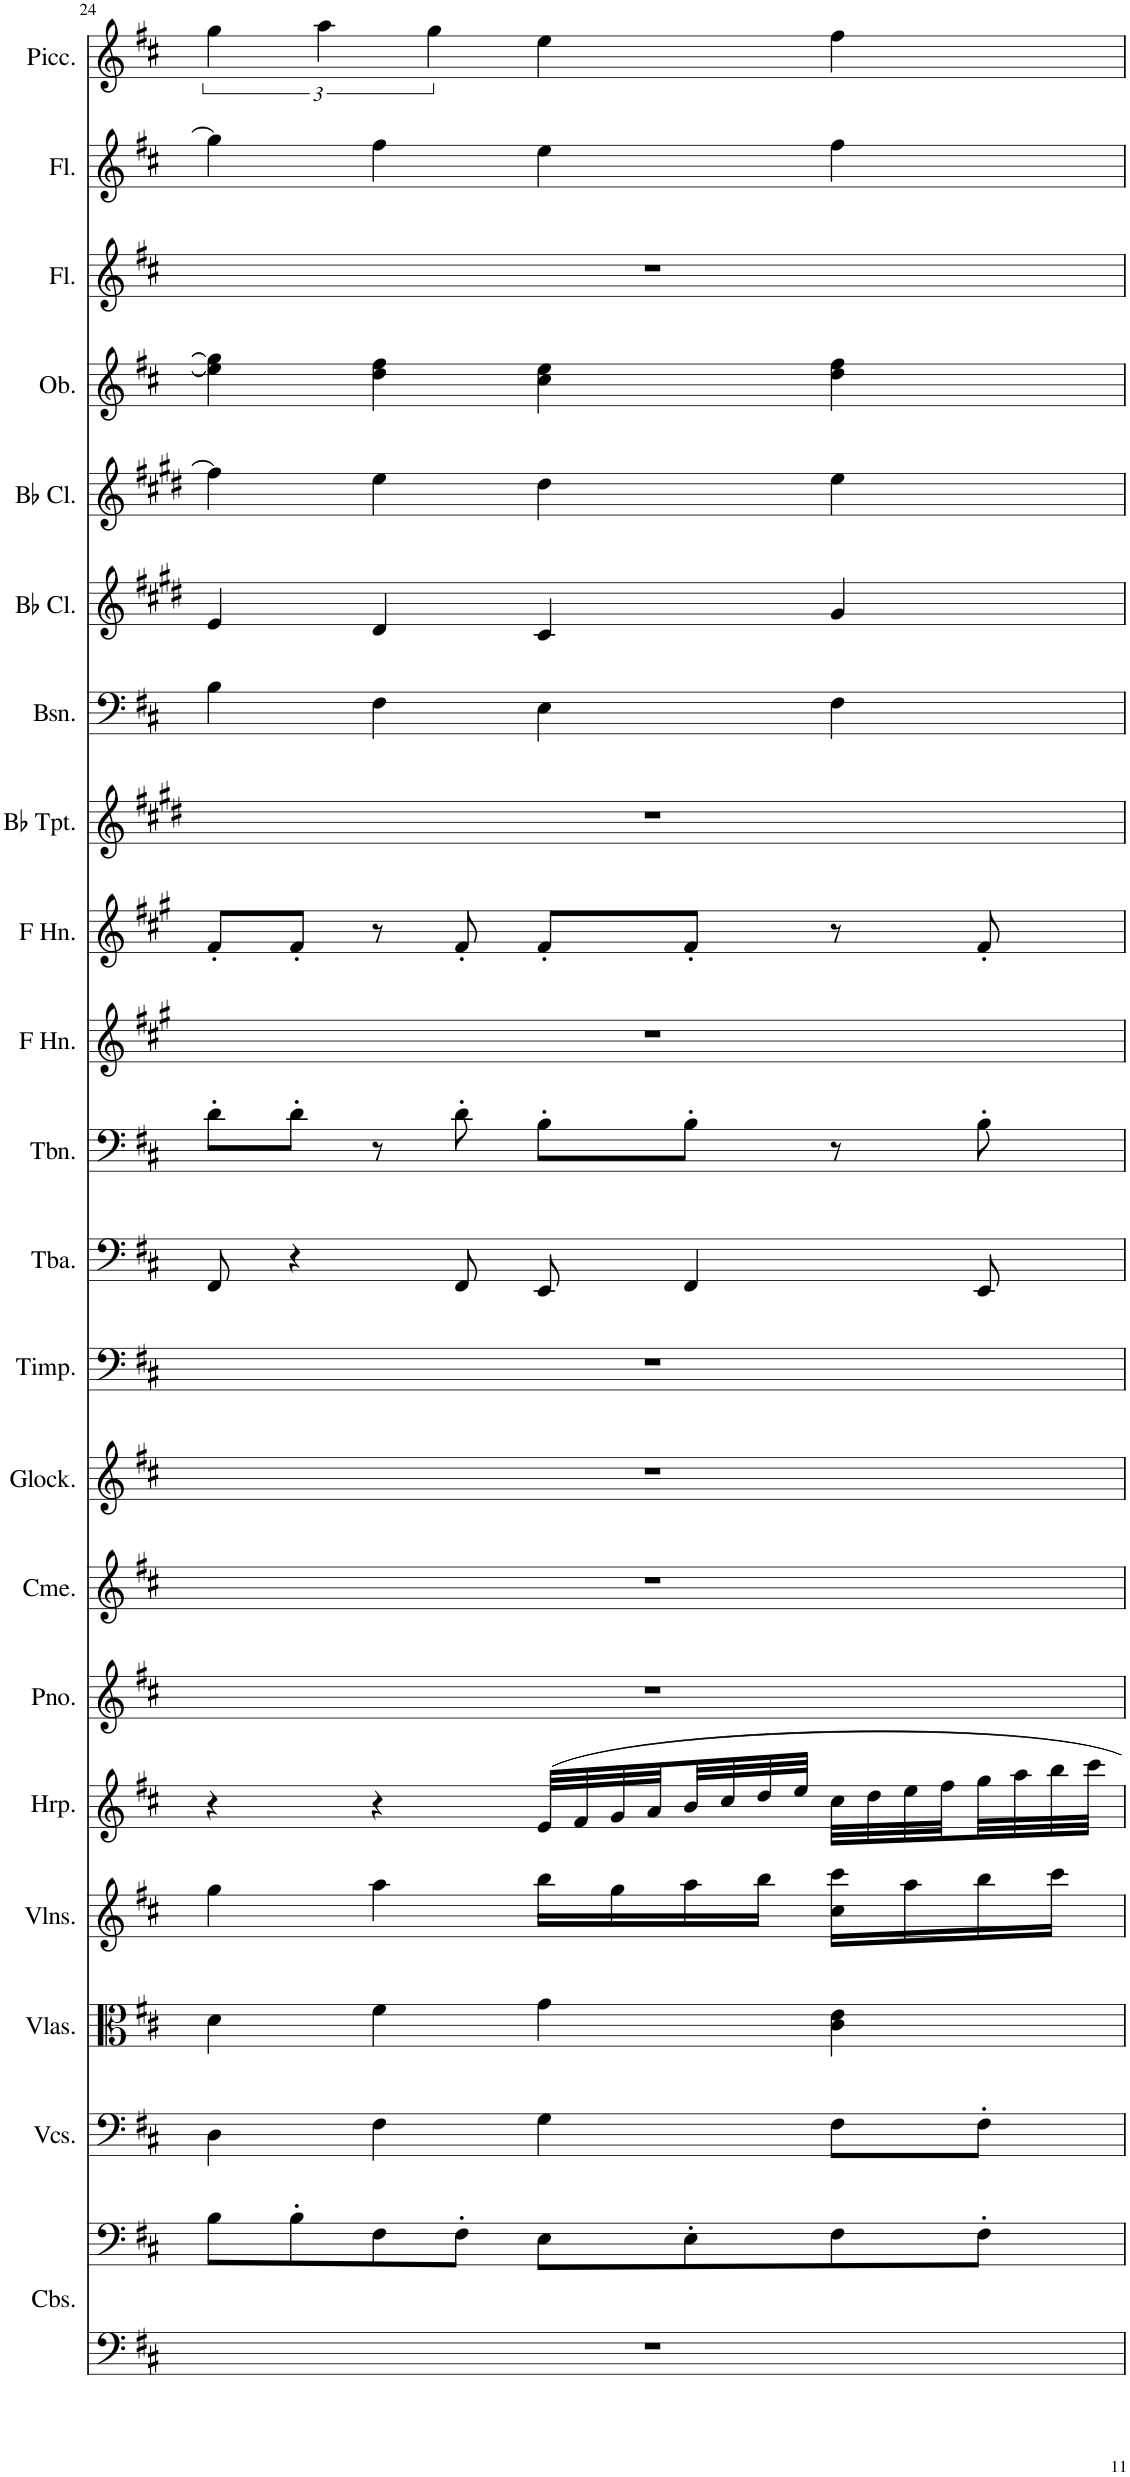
**kern	**kern	**kern	**kern	**kern	**kern	**kern	**kern	**kern	**kern	**kern	**kern	**kern	**kern	**kern	**kern	**kern	**kern	**kern	**kern	**kern	**kern
*part21	*part21	*part20	*part19	*part18	*part17	*part16	*part15	*part14	*part13	*part12	*part11	*part10	*part9	*part8	*part7	*part6	*part5	*part4	*part3	*part2	*part1
*staff22	*staff21	*staff20	*staff19	*staff18	*staff17	*staff16	*staff15	*staff14	*staff13	*staff12	*staff11	*staff10	*staff9	*staff8	*staff7	*staff6	*staff5	*staff4	*staff3	*staff2	*staff1
*I"Contrabasses	*	*I"Violoncellos	*I"Violas	*I"Violins	*I"Harp	*I"Piano	*I"Chimes	*I"Glockenspiel	*I"Timpani	*I"Tuba	*I"Trombone	*I"Horn in F	*I"Horn in F	*I"Bb Trumpet	*I"Bassoon	*I"Bb Clarinet	*I"Bb Clarinet	*I"Oboe	*I"Flute	*I"Flute	*I"Piccolo
*I'Cbs.	*	*I'Vcs.	*I'Vlas.	*I'Vlns.	*I'Hrp.	*I'Pno.	*I'Cme.	*I'Glock.	*I'Timp.	*I'Tba.	*I'Tbn.	*	*	*I'Bb Tpt.	*I'Bsn.	*I'Bb Cl.	*I'Bb Cl.	*I'Ob.	*I'Fl.	*I'Fl.	*I'Picc.
!!LO:PB:g=z
*clefF4	*clefF4	*clefF4	*clefC3	*clefG2	*clefG2	*clefG2	*clefG2	*clefG2	*clefF4	*clefF4	*clefF4	*clefG2	*clefG2	*clefG2	*clefF4	*clefG2	*clefG2	*clefG2	*clefG2	*clefG2	*clefG2
*Trd7c12	*Trd7c12	*	*	*	*	*	*	*Trd-14c-24	*	*	*	*Trd4c7	*Trd4c7	*Trd1c2	*	*Trd1c2	*Trd1c2	*	*	*	*Trd-7c-12
*k[f#c#]	*k[f#c#]	*k[f#c#]	*k[f#c#]	*k[f#c#]	*k[f#c#]	*k[f#c#]	*k[f#c#]	*k[f#c#]	*k[f#c#]	*k[f#c#]	*k[f#c#]	*k[f#c#g#]	*k[f#c#g#]	*k[f#c#g#d#]	*k[f#c#]	*k[f#c#g#d#]	*k[f#c#g#d#]	*k[f#c#]	*k[f#c#]	*k[f#c#]	*k[f#c#]
*M4/4	*M4/4	*M4/4	*M4/4	*M4/4	*M4/4	*M4/4	*M4/4	*M4/4	*M4/4	*M4/4	*M4/4	*M4/4	*M4/4	*M4/4	*M4/4	*M4/4	*M4/4	*M4/4	*M4/4	*M4/4	*M4/4
=24	=24	=24	=24	=24	=24	=24	=24	=24	=24	=24	=24	=24	=24	=24	=24	=24	=24	=24	=24	=24	=24
1r	8B\L	4D\	4d\	4gg\	4r	1r	1r	1r	1r	8FF#/	8d'\L	1r	8f#'/L	1r	4B\	4e/	4ff#\]	4ee\] 4gg\]	1r	4gg\]	6gg\
.	8B'\	.	.	.	.	.	.	.	.	4r	8d'\J	.	8f#'/J	.	.	.	.	.	.	.	.
.	.	.	.	.	.	.	.	.	.	.	.	.	.	.	.	.	.	.	.	.	6aa\
.	8F#\	4F#\	4f#\	4aa\	4r	.	.	.	.	.	8r	.	8r	.	4F#\	4d#/	4ee\	4dd\ 4ff#\	.	4ff#\	.
.	.	.	.	.	.	.	.	.	.	.	.	.	.	.	.	.	.	.	.	.	6gg\
.	8F#'\J	.	.	.	.	.	.	.	.	8FF#/	8d'\	.	8f#'/	.	.	.	.	.	.	.	.
.	8E\L	4G\	4g\	16bb\LL	32e/LLL	.	.	.	.	8EE/	8B'\L	.	8f#'/L	.	4E\	4c#/	4dd#\	4cc#\ 4ee\	.	4ee\	4ee\
.	.	.	.	.	32f#/	.	.	.	.	.	.	.	.	.	.	.	.	.	.	.	.
.	.	.	.	16gg\	32g/	.	.	.	.	.	.	.	.	.	.	.	.	.	.	.	.
.	.	.	.	.	32a/	.	.	.	.	.	.	.	.	.	.	.	.	.	.	.	.
.	8E'\	.	.	16aa\	32b/	.	.	.	.	4FF#/	8B'\J	.	8f#'/J	.	.	.	.	.	.	.	.
.	.	.	.	.	32cc#/	.	.	.	.	.	.	.	.	.	.	.	.	.	.	.	.
.	.	.	.	16bb\JJ	32dd/	.	.	.	.	.	.	.	.	.	.	.	.	.	.	.	.
.	.	.	.	.	32ee/JJJ	.	.	.	.	.	.	.	.	.	.	.	.	.	.	.	.
.	8F#\	8F#\L	4c#\ 4e\	16cc#\ 16ccc#\LL	32cc#\LLL	.	.	.	.	.	8r	.	8r	.	4F#\	4g#/	4ee\	4dd\ 4ff#\	.	4ff#\	4ff#\
.	.	.	.	.	32dd\	.	.	.	.	.	.	.	.	.	.	.	.	.	.	.	.
.	.	.	.	16aa\	32ee\	.	.	.	.	.	.	.	.	.	.	.	.	.	.	.	.
.	.	.	.	.	32ff#\	.	.	.	.	.	.	.	.	.	.	.	.	.	.	.	.
.	8F#'\J	8F#'\J	.	16bb\	32gg\	.	.	.	.	8EE/	8B'\	.	8f#'/	.	.	.	.	.	.	.	.
.	.	.	.	.	32aa\	.	.	.	.	.	.	.	.	.	.	.	.	.	.	.	.
.	.	.	.	16ccc#\JJ	32bb\	.	.	.	.	.	.	.	.	.	.	.	.	.	.	.	.
.	.	.	.	.	32ccc#\JJJ	.	.	.	.	.	.	.	.	.	.	.	.	.	.	.	.
=	=	=	=	=	=	=	=	=	=	=	=	=	=	=	=	=	=	=	=	=	=
*-	*-	*-	*-	*-	*-	*-	*-	*-	*-	*-	*-	*-	*-	*-	*-	*-	*-	*-	*-	*-	*-
